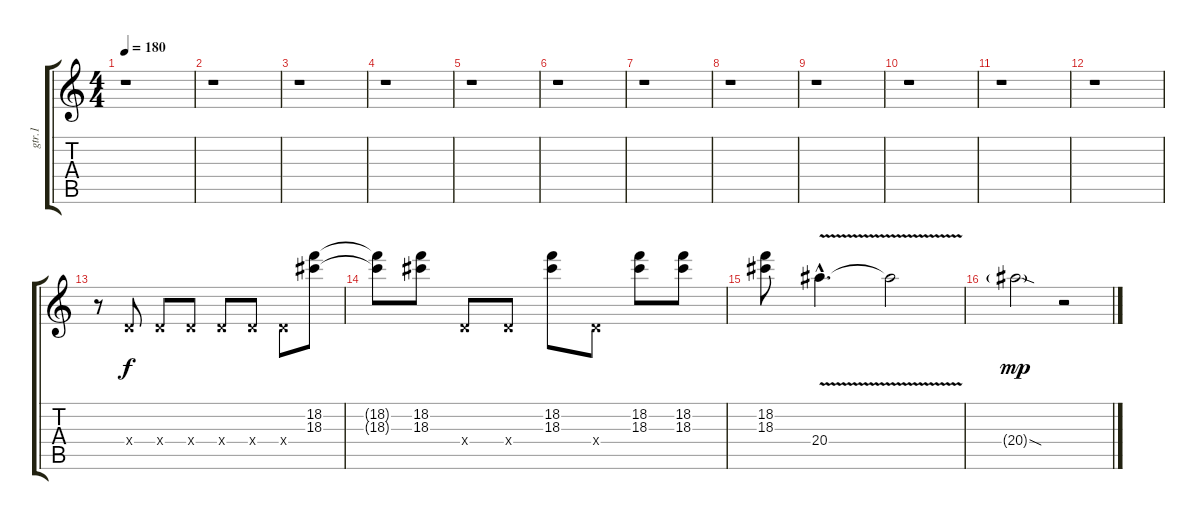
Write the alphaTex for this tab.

\track ("gtr.1" "gtr.1") {instrument distortionguitar}
\staff {score tabs}
\tuning (E4 B3 G3 D3 A2 E2) {hide}
\ts (4 4)
\tempo 180
\clef g2
\ks c
r.1{dy mp} |
r.1 |
r.1 |
r.1 |
r.1 |
r.1 |
r.1 |
r.1 |
r.1 |
r.1 |
r.1 |
r.1 |
r.8 0.4{x}.8{dy f} 0.4{x}.8 0.4{x}.8 0.4{x}.8 0.4{x}.8 0.4{x}.8 (18.2 18.3).8 |
(18.2{t} 18.3{t}).8 (18.2 18.3).8 0.4{x}.8 0.4{x}.8 (18.2 18.3).8 0.4{x}.8 (18.2 18.3).8 (18.2 18.3).8 |
(18.2 18.3).8 20.4{v hac}.4{d} 20.4{t}.2 |
20.4{sod g}.2{dy mp} r.2
